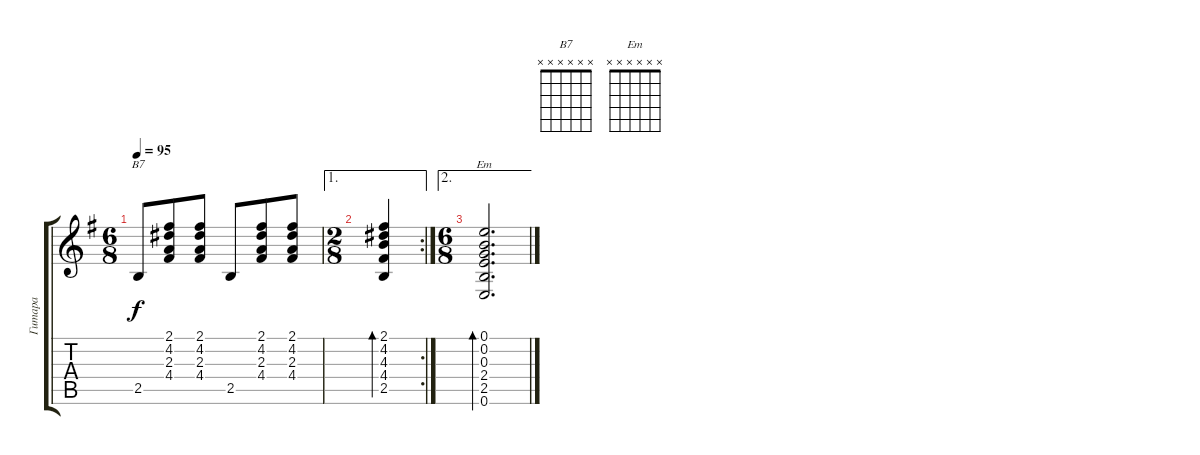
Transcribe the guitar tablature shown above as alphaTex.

\track ("Гитара" "Гитара") {instrument acousticguitarnylon}
\staff {score tabs}
\tuning (E4 B3 G3 D3 A2 E2) {hide}
\chord ("B7" x x x x x x)
\chord ("Em" x x x x x x)
\ts (6 8)
\tempo 95
\clef g2
\ks eminor
2.5.8{ch "B7" dy f} (2.1 4.2 2.3 4.4).8 (2.1 4.2 2.3 4.4).8 2.5.8 (2.1 4.2 2.3 4.4).8 (2.1 4.2 2.3 4.4).8 |
\ae 1
\rc 2
\ts (2 8)
(2.1 4.2 4.3 4.4 2.5).4{bd 480} |
\ae 2
\ts (6 8)
(0.1 0.2 0.3 2.4 2.5 0.6).2{d bd 480 ch "Em"}
